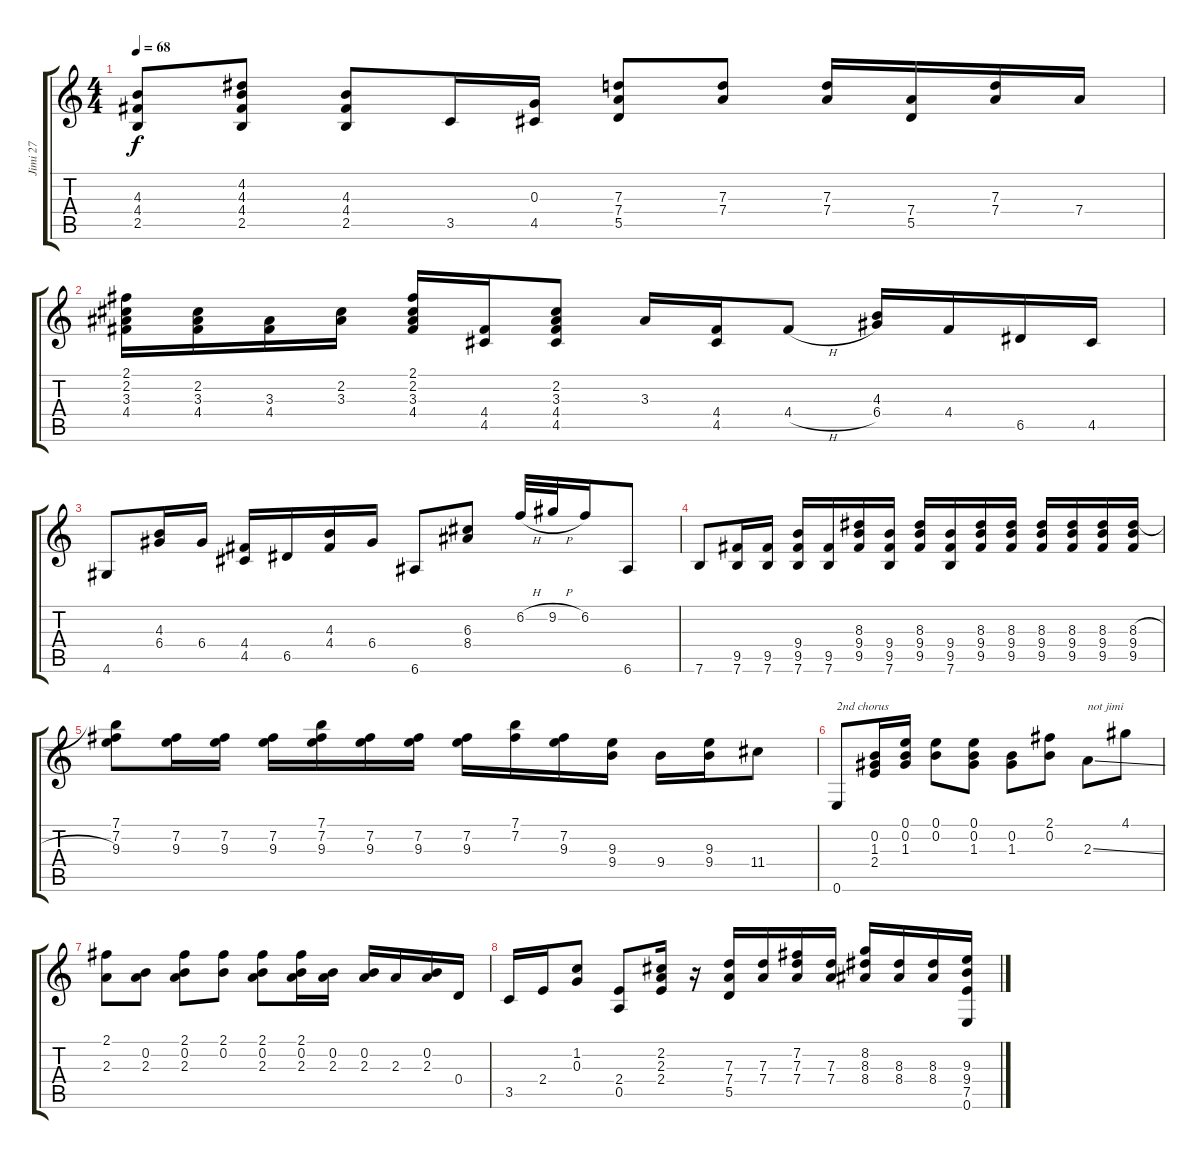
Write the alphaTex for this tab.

\track ("Jimi 27" "Jimi 27") {instrument acousticguitarnylon}
\staff {score tabs}
\tuning (E4 B3 G3 D3 A2 E2) {hide}
\ts (4 4)
\tempo 68
\clef g2
\ks c
(4.3 4.4 2.5).8{dy f} (4.2 4.3 4.4 2.5).8 (4.3 4.4 2.5).8 3.5.16 (0.3 4.5).16 (7.3 7.4 5.5).8 (7.3 7.4).8 (7.3 7.4).16 (7.4 5.5).16 (7.3 7.4).16 7.4.16 |
(2.1 2.2 3.3 4.4).16 (2.2 3.3 4.4).16 (3.3 4.4).16 (2.2 3.3).16 (2.1 2.2 3.3 4.4).16 (4.4 4.5).16 (2.2 3.3 4.4 4.5).8 3.3.16 (4.4 4.5).16 4.4{h}.8 (4.3 6.4).16 4.4.16 6.5.16 4.5.16 |
4.6.8 (4.3 6.4).16 6.4.16 (4.4 4.5).16 6.5.16 (4.3 4.4).16 6.4.16 6.6.8 (6.3 8.4).8 6.2{h}.32 9.2{h}.32 6.2.16 6.6.8 |
7.6.8 (9.5 7.6).16 (9.5 7.6).16 (9.4 9.5 7.6).16 (9.5 7.6).16 (8.3 9.4 9.5).16 (9.4 9.5 7.6).16 (8.3 9.4 9.5).16 (9.4 9.5 7.6).16 (8.3 9.4 9.5).16 (8.3 9.4 9.5).16 (8.3 9.4 9.5).16 (8.3 9.4 9.5).16 (8.3 9.4 9.5).16 (8.3{h} 9.4 9.5).16 |
(7.1 7.2 9.3).8 (7.2 9.3).16 (7.2 9.3).16 (7.2 9.3).16 (7.1 7.2 9.3).16 (7.2 9.3).16 (7.2 9.3).16 (7.2 9.3).16 (7.1 7.2).16 (7.2 9.3).16 (9.3 9.4).16 9.4.16 (9.3 9.4).16 11.4.8 |
0.6.8{txt "2nd chorus"} (0.2 1.3 2.4).16 (0.1 0.2 1.3).16 (0.1 0.2).8 (0.1 0.2 1.3).8 (0.2 1.3).8 (2.1 0.2).8 2.3{ss}.8{txt "not jimi"} 4.1.8 |
(2.1 2.3).8 (0.2 2.3).8 (2.1 0.2 2.3).8 (2.1 0.2).8 (2.1 0.2 2.3).8 (2.1 0.2 2.3).16 (0.2 2.3).16 (0.2 2.3).16 2.3.16 (0.2 2.3).16 0.4.16 |
3.5.16 2.4.16 (1.2 0.3).8 (2.4 0.5).8 (2.2 2.3 2.4).16 r.16 (7.3 7.4 5.5).16 (7.3 7.4).16 (7.2 7.3 7.4).16 (7.3 7.4).16 (8.2 8.3 8.4).16 (8.3 8.4).16 (8.3 8.4).16 (9.3 9.4 7.5 0.6).16
